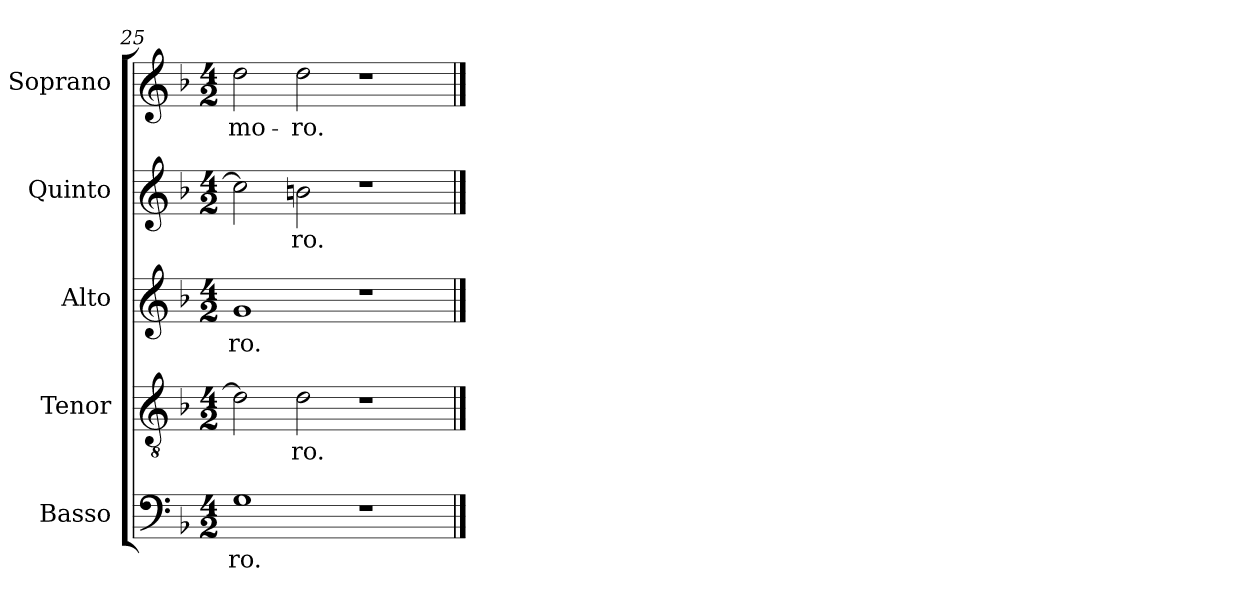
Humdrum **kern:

**kern	**text	**kern	**text	**kern	**text	**kern	**text	**kern	**text
*part5	*part5	*part4	*part4	*part3	*part3	*part2	*part2	*part1	*part1
*staff5	*staff5	*staff4	*staff4	*staff3	*staff3	*staff2	*staff2	*staff1	*staff1
*I"Basso	*	*I"Tenor	*	*I"Alto	*	*I"Quinto	*	*I"Soprano	*
*	*	*I'T.	*	*I'A.	*	*	*	*I'Sop.	*
*clefF4	*	*clefGv2	*	*clefG2	*	*clefG2	*	*clefG2	*
*	*	*ITrd7c12	*	*	*	*	*	*	*
*k[b-]	*	*k[b-]	*	*k[b-]	*	*k[b-]	*	*k[b-]	*
*F:	*	*F:	*	*F:	*	*F:	*	*F:	*
*M4/2	*	*M4/2	*	*M4/2	*	*M4/2	*	*M4/2	*
=25	=25	=25	=25	=25	=25	=25	=25	=25	=25
!	!LO:LY:b:color=#000000	!	!	!	!	!	!	!	!
!	!	!	!	!	!LO:LY:b:color=#000000	!	!	!	!
!	!	!	!	!	!	!	!	!	!LO:LY:b:color=#000000
1Gi	-ro.	2Di\]	.	1gi	-ro.	2cci\]	.	2ddi\	mo-
!	!	!	!LO:LY:b:color=#000000	!	!	!	!	!	!
!	!	!	!	!	!	!	!LO:LY:b:color=#000000	!	!
!	!	!	!	!	!	!	!	!	!LO:LY:b:color=#000000
.	.	2Di\	-ro.	.	.	2bni\	-ro.	2ddi\	-ro.
1r	.	1r	.	1r	.	1r	.	1r	.
==	==	==	==	==	==	==	==	==	==
*-	*-	*-	*-	*-	*-	*-	*-	*-	*-
